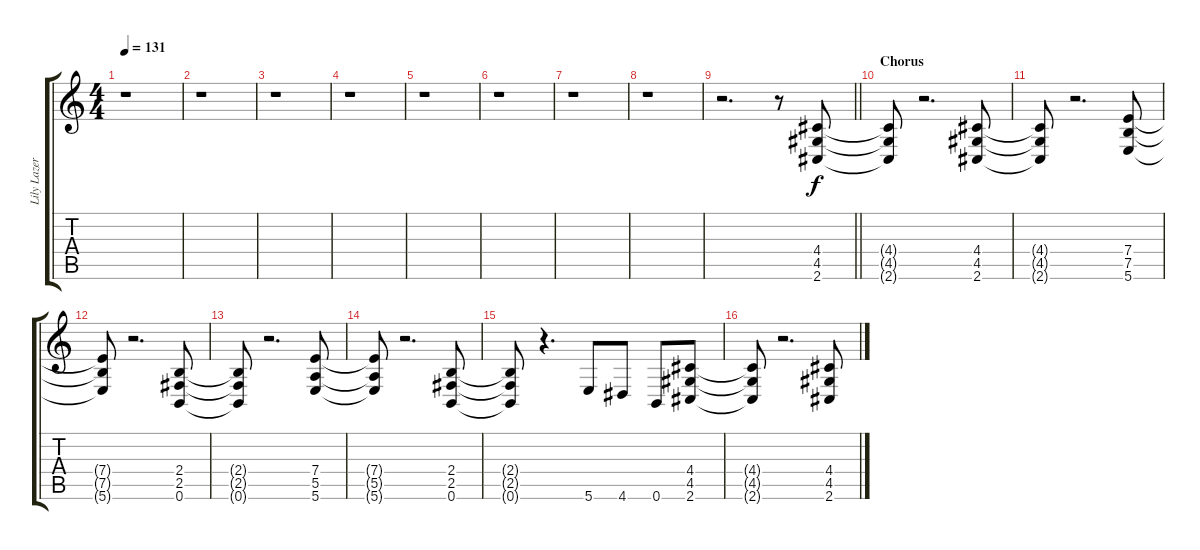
\track ("Lily Lazer (Guitar)" "Lily Lazer") {instrument distortionguitar}
\staff {score tabs}
\tuning (B3 Gb3 D3 A2 E2 B1) {hide}
\ts (4 4)
\tempo 131
\clef g2
\ks c
r.1{dy f} |
r.1 |
r.1 |
r.1 |
r.1 |
r.1 |
r.1 |
r.1 |
\barLineRight lightlight
r.2{d} r.8 (4.4 4.5 2.6).8 |
\section ("" "Chorus")
(4.4{t} 4.5{t} 2.6{t}).8 r.2{d} (4.4 4.5 2.6).8 |
(4.4{t} 4.5{t} 2.6{t}).8 r.2{d} (7.4 7.5 5.6).8 |
(7.4{t} 7.5{t} 5.6{t}).8 r.2{d} (2.4 2.5 0.6).8 |
(2.4{t} 2.5{t} 0.6{t}).8 r.2{d} (7.4 5.5 5.6).8 |
(7.4{t} 5.5{t} 5.6{t}).8 r.2{d} (2.4 2.5 0.6).8 |
(2.4{t} 2.5{t} 0.6{t}).8 r.4{d} 5.6.8 4.6.8 0.6.8 (4.4 4.5 2.6).8 |
(4.4{t} 4.5{t} 2.6{t}).8 r.2{d} (4.4 4.5 2.6).8
